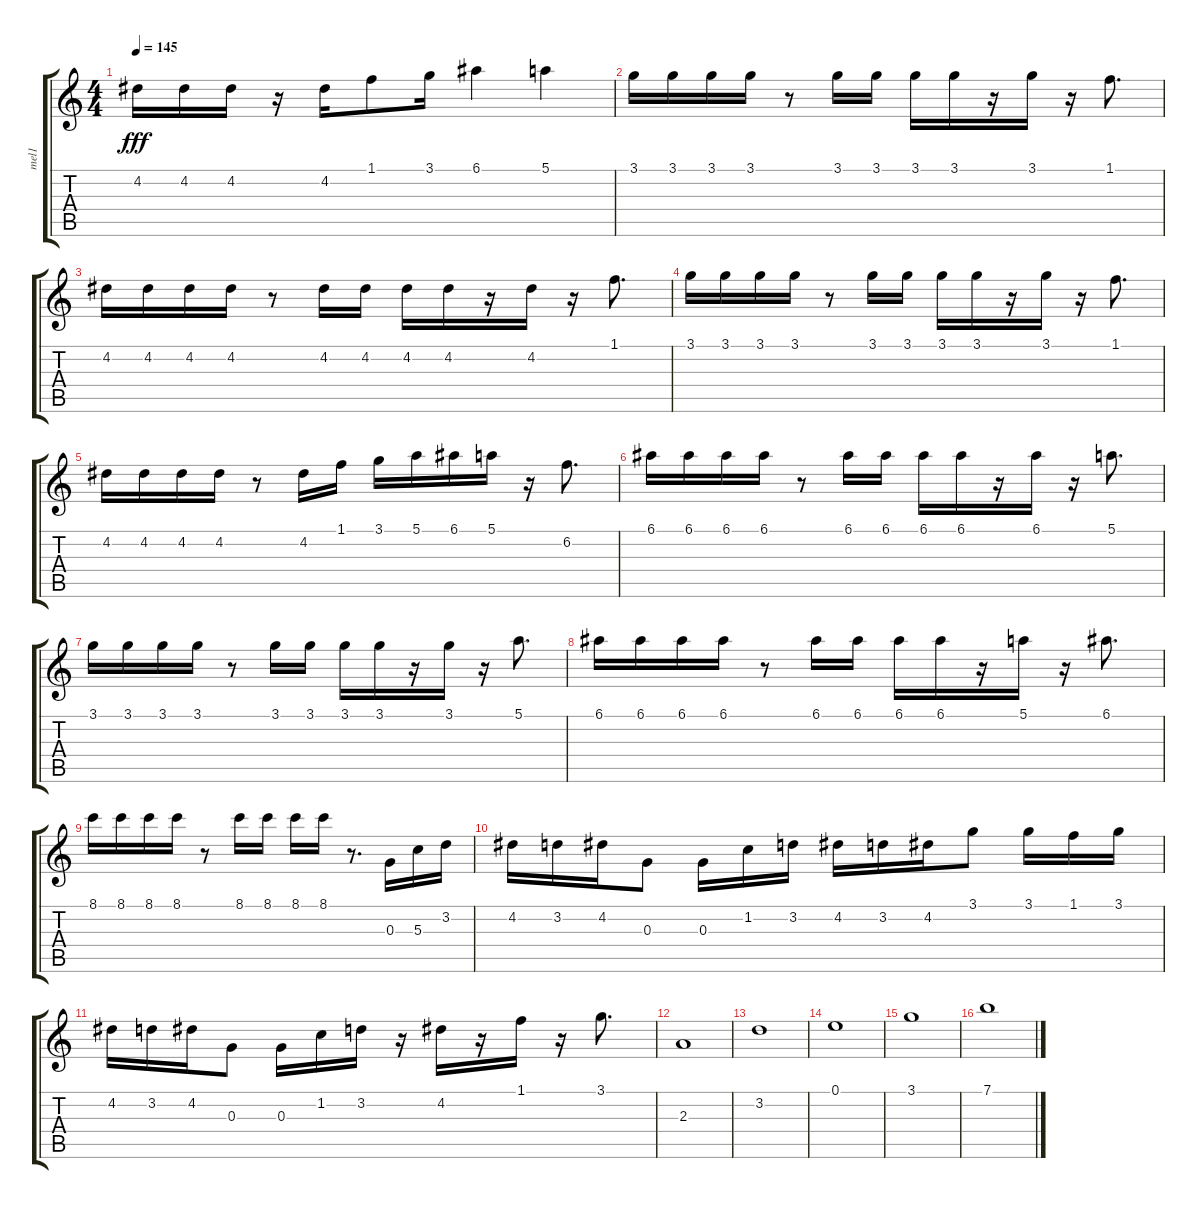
\track ("mel1" "mel1") {instrument distortionguitar}
\staff {score tabs}
\tuning (E4 B3 G3 D3 A2 E2) {hide}
\ts (4 4)
\tempo 145
\clef g2
\ks c
4.2.16{dy fff} 4.2.16 4.2.16 r.16 4.2.16 1.1.8 3.1.16 6.1.4 5.1.4 |
3.1.16 3.1.16 3.1.16 3.1.16 r.8 3.1.16 3.1.16 3.1.16 3.1.16 r.16 3.1.16 r.16 1.1.8{d} |
4.2.16 4.2.16 4.2.16 4.2.16 r.8 4.2.16 4.2.16 4.2.16 4.2.16 r.16 4.2.16 r.16 1.1.8{d} |
3.1.16 3.1.16 3.1.16 3.1.16 r.8 3.1.16 3.1.16 3.1.16 3.1.16 r.16 3.1.16 r.16 1.1.8{d} |
4.2.16 4.2.16 4.2.16 4.2.16 r.8 4.2.16 1.1.16 3.1.16 5.1.16 6.1.16 5.1.16 r.16 6.2.8{d} |
6.1.16 6.1.16 6.1.16 6.1.16 r.8 6.1.16 6.1.16 6.1.16 6.1.16 r.16 6.1.16 r.16 5.1.8{d} |
3.1.16 3.1.16 3.1.16 3.1.16 r.8 3.1.16 3.1.16 3.1.16 3.1.16 r.16 3.1.16 r.16 5.1.8{d} |
6.1.16 6.1.16 6.1.16 6.1.16 r.8 6.1.16 6.1.16 6.1.16 6.1.16 r.16 5.1.16 r.16 6.1.8{d} |
8.1.16 8.1.16 8.1.16 8.1.16 r.8 8.1.16 8.1.16 8.1.16 8.1.16 r.8{d} 0.3.16 5.3.16 3.2.16 |
4.2.16 3.2.16 4.2.16 0.3.8 0.3.16 1.2.16 3.2.16 4.2.16 3.2.16 4.2.16 3.1.8 3.1.16 1.1.16 3.1.16 |
4.2.16 3.2.16 4.2.16 0.3.8 0.3.16 1.2.16 3.2.16 r.16 4.2.16 r.16 1.1.16 r.16 3.1.8{d} |
2.3.1 |
3.2.1 |
0.1.1 |
3.1.1 |
7.1.1
